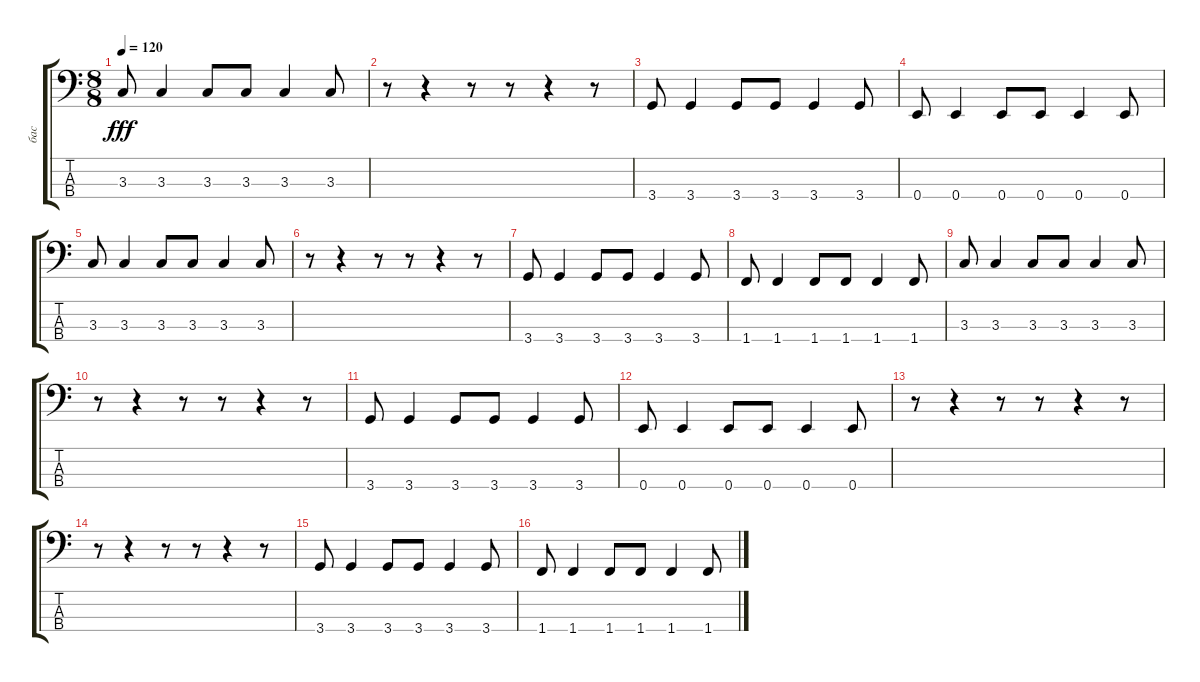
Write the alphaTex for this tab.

\track ("бас" "бас") {instrument fretlessbass}
\staff {score tabs}
\tuning (G2 D2 A1 E1) {hide}
\ts (8 8)
\tempo 120
\clef f4
\ks c
3.3.8{dy fff} 3.3.4 3.3.8 3.3.8 3.3.4 3.3.8 |
r.8 r.4 r.8 r.8 r.4 r.8 |
3.4.8 3.4.4 3.4.8 3.4.8 3.4.4 3.4.8 |
0.4.8 0.4.4 0.4.8 0.4.8 0.4.4 0.4.8 |
3.3.8 3.3.4 3.3.8 3.3.8 3.3.4 3.3.8 |
r.8 r.4 r.8 r.8 r.4 r.8 |
3.4.8 3.4.4 3.4.8 3.4.8 3.4.4 3.4.8 |
1.4.8 1.4.4 1.4.8 1.4.8 1.4.4 1.4.8 |
3.3.8 3.3.4 3.3.8 3.3.8 3.3.4 3.3.8 |
r.8 r.4 r.8 r.8 r.4 r.8 |
3.4.8 3.4.4 3.4.8 3.4.8 3.4.4 3.4.8 |
0.4.8 0.4.4 0.4.8 0.4.8 0.4.4 0.4.8 |
r.8 r.4 r.8 r.8 r.4 r.8 |
r.8 r.4 r.8 r.8 r.4 r.8 |
3.4.8 3.4.4 3.4.8 3.4.8 3.4.4 3.4.8 |
1.4.8 1.4.4 1.4.8 1.4.8 1.4.4 1.4.8
